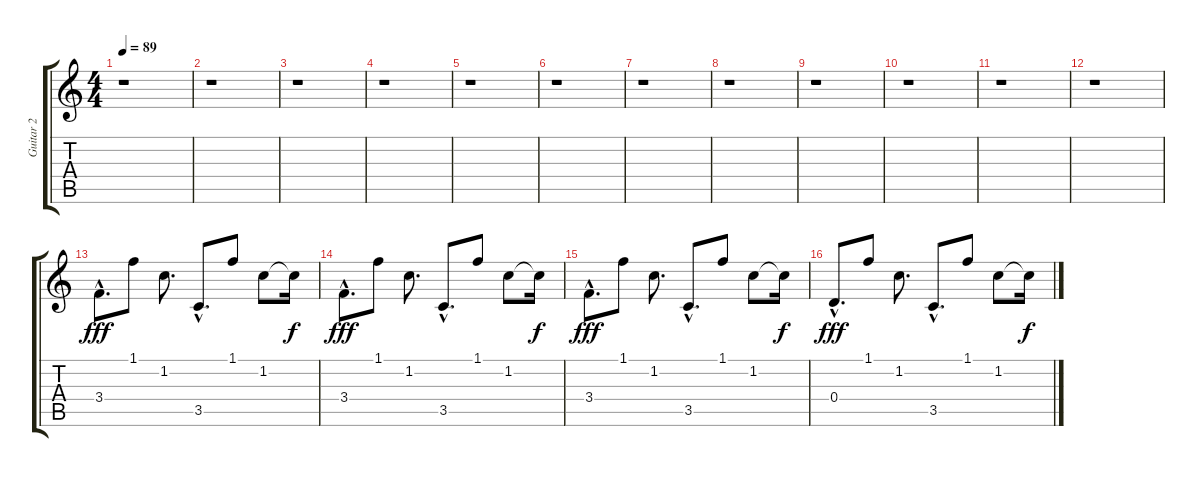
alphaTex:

\track ("Guitar 2" "Guitar 2") {instrument electricguitarclean}
\staff {score tabs}
\tuning (E4 B3 G3 D3 A2 E2) {hide}
\ts (4 4)
\tempo 89
\clef g2
\ks c
r.1{dy fff instrument electricguitarclean} |
r.1 |
r.1 |
r.1 |
r.1 |
r.1 |
r.1 |
r.1 |
r.1 |
r.1 |
r.1 |
r.1 |
3.4{hac}.8{d} 1.1.8 1.2.8{d} 3.5{hac}.8{d} 1.1.8 1.2.8 1.2{t}.16{dy f} |
3.4{hac}.8{d dy fff} 1.1.8 1.2.8{d} 3.5{hac}.8{d} 1.1.8 1.2.8 1.2{t}.16{dy f} |
3.4{hac}.8{d dy fff} 1.1.8 1.2.8{d} 3.5{hac}.8{d} 1.1.8 1.2.8 1.2{t}.16{dy f} |
0.4{hac}.8{d dy fff} 1.1.8 1.2.8{d} 3.5{hac}.8{d} 1.1.8 1.2.8 1.2{t}.16{dy f}
